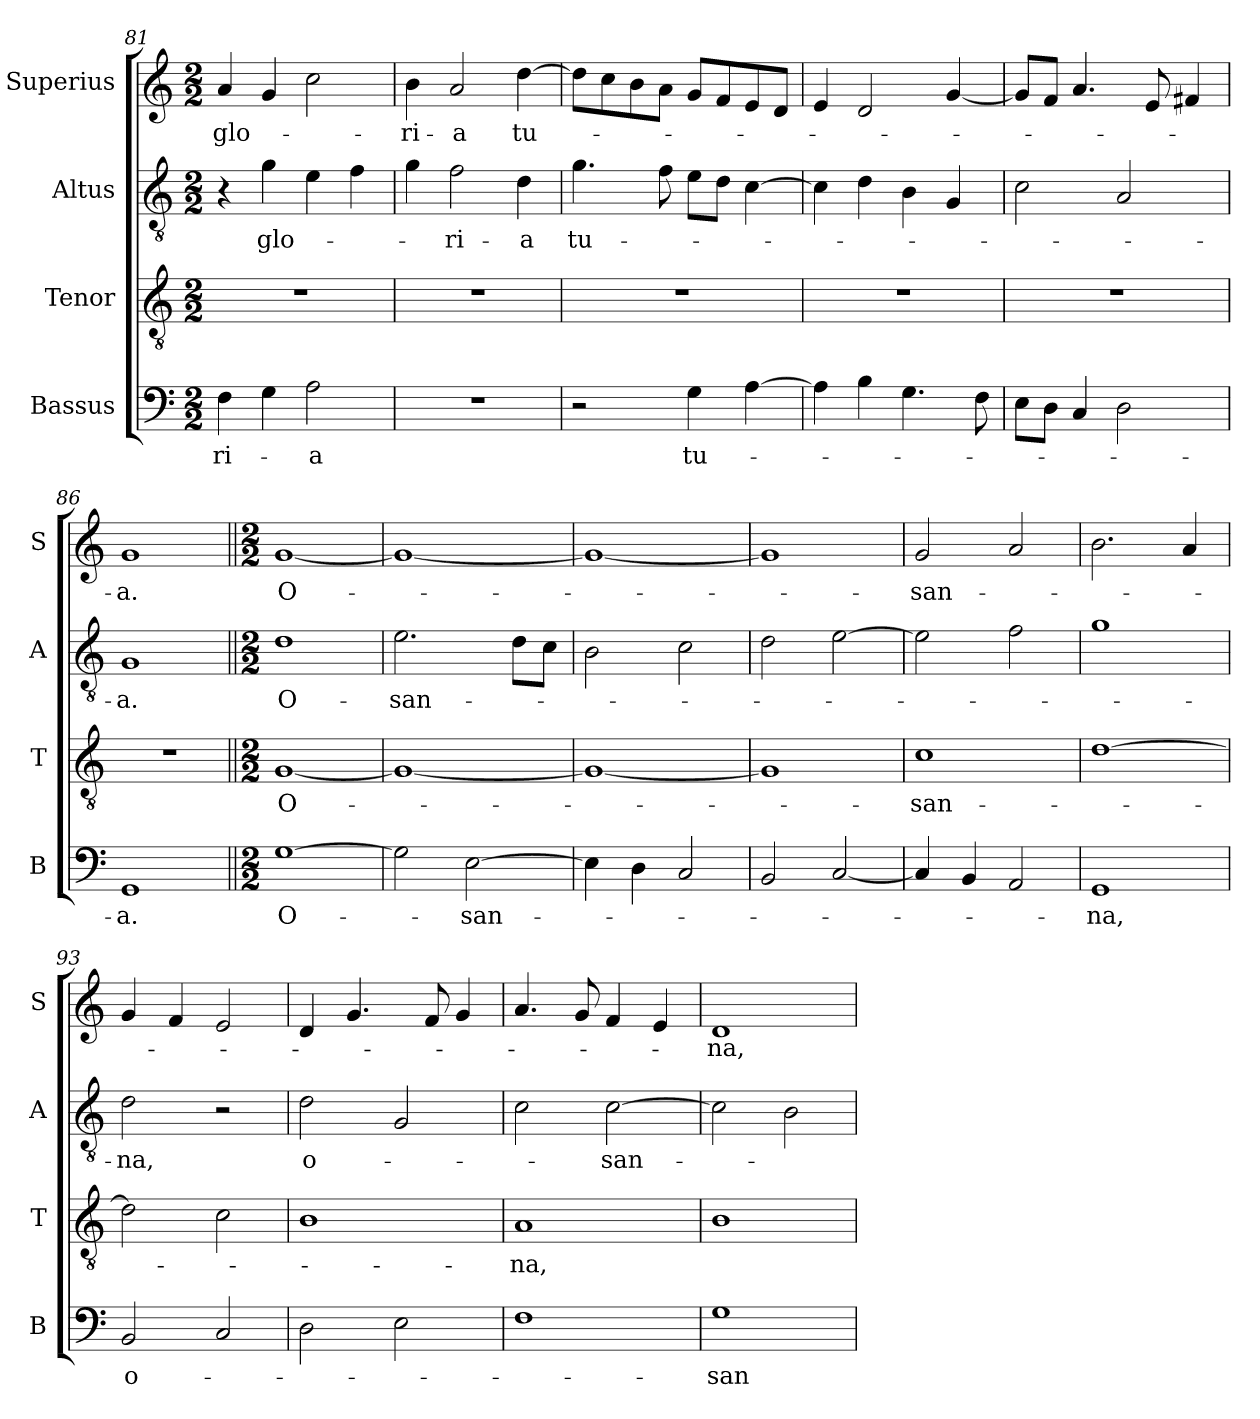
**kern	**text	**kern	**text	**kern	**text	**kern	**text
*part4	*part4	*part3	*part3	*part2	*part2	*part1	*part1
*staff4	*staff4	*staff3	*staff3	*staff2	*staff2	*staff1	*staff1
*I"Bassus	*	*I"Tenor	*	*I"Altus	*	*I"Superius	*
*I'B	*	*I'T	*	*I'A	*	*I'S	*
*clefF4	*	*clefGv2	*	*clefGv2	*	*clefG2	*
*k[]	*	*k[]	*	*k[]	*	*k[]	*
*M2/2	*	*M2/2	*	*M2/2	*	*M2/2	*
=81	=81	=81	=81	=81	=81	=81	=81
!	!	!	!	!	!	!	!LO:LY:i
4F	-ri-	1r	.	4r	.	4a	glo-
!	!	!	!	!	!LO:LY:i	!	!
4G	.	.	.	4g	glo-	4g	.
2A	-a	.	.	4e	.	2cc	.
.	.	.	.	4f	.	.	.
=82	=82	=82	=82	=82	=82	=82	=82
!	!	!	!	!	!	!	!LO:LY:i
1r	.	1r	.	4g	.	4b	-ri-
!	!	!	!	!	!LO:LY:i	!	!LO:LY:i
.	.	.	.	2f	-ri-	2a	-a
!	!	!	!	!	!LO:LY:i	!	!
.	.	.	.	4d	-a	[4dd	tu-
=83	=83	=83	=83	=83	=83	=83	=83
!	!	!	!	!	!LO:LY:i	!	!
2r	.	1r	.	4.g	tu-	8ddL]	.
.	.	.	.	.	.	8cc	.
.	.	.	.	.	.	8b	.
.	.	.	.	8f	.	8aJ	.
4G	tu-	.	.	8eL	.	8gL	.
.	.	.	.	8dJ	.	8f	.
[4A	.	.	.	[4c	.	8e	.
.	.	.	.	.	.	8dJ	.
=84	=84	=84	=84	=84	=84	=84	=84
4A]	.	1r	.	4c]	.	4e	.
4B	.	.	.	4d	.	2d	.
4.G	.	.	.	4B	.	.	.
.	.	.	.	4G	.	[4g	.
8F	.	.	.	.	.	.	.
=85	=85	=85	=85	=85	=85	=85	=85
8EL	.	1r	.	2c	.	8gL]	.
8DJ	.	.	.	.	.	8fJ	.
4C	.	.	.	.	.	4.a	.
2D	.	.	.	2A	.	.	.
.	.	.	.	.	.	8e	.
.	.	.	.	.	.	4f#X	.
=86	=86	=86	=86	=86	=86	=86	=86
!	!	!	!	!	!LO:LY:i	!	!
1GG	-a.	1r	.	1G	-a.	1g	-a.
=87||	=87||	=87||	=87||	=87||	=87||	=87||	=87||
*M2/2	*	*M2/2	*	*M2/2	*	*M2/2	*
[1G	O-	[1G	O-	1d	O-	[1g	O-
=88	=88	=88	=88	=88	=88	=88	=88
2G]	.	1G_	.	2.e	-san-	1g_	.
[2E	-san-	.	.	.	.	.	.
.	.	.	.	8dL	.	.	.
.	.	.	.	8cJ	.	.	.
=89	=89	=89	=89	=89	=89	=89	=89
4E]	.	1G_	.	2B	.	1g_	.
4D	.	.	.	.	.	.	.
2C	.	.	.	2c	.	.	.
=90	=90	=90	=90	=90	=90	=90	=90
2BB	.	1G]	.	2d	.	1g]	.
[2C	.	.	.	[2e	.	.	.
=91	=91	=91	=91	=91	=91	=91	=91
4C]	.	1c	-san-	2e]	.	2g	-san-
4BB	.	.	.	.	.	.	.
2AA	.	.	.	2f	.	2a	.
=92	=92	=92	=92	=92	=92	=92	=92
1GG	-na,	[1d	.	1g	.	2.b	.
.	.	.	.	.	.	4a	.
=93	=93	=93	=93	=93	=93	=93	=93
!	!LO:LY:i	!	!	!	!	!	!
2BB	o-	2d]	.	2d	-na,	4g	.
.	.	.	.	.	.	4f	.
2C	.	2c	.	2r	.	2e	.
=94	=94	=94	=94	=94	=94	=94	=94
!	!	!	!	!	!LO:LY:i	!	!
2D	.	1B	.	2d	o-	4d	.
.	.	.	.	.	.	4.g	.
2E	.	.	.	2G	.	.	.
.	.	.	.	.	.	8f	.
.	.	.	.	.	.	4g	.
=95	=95	=95	=95	=95	=95	=95	=95
1F	.	1A	-na,	2c	.	4.a	.
.	.	.	.	.	.	8g	.
!	!	!	!	!	!LO:LY:i	!	!
.	.	.	.	[2c	-san-	4f	.
.	.	.	.	.	.	4e	.
=96	=96	=96	=96	=96	=96	=96	=96
!	!LO:LY:i	!	!	!	!	!	!
1G	-san-	1B	.	2c]	.	1d	-na,
.	.	.	.	2B	.	.	.
=	=	=	=	=	=	=	=
*-	*-	*-	*-	*-	*-	*-	*-
